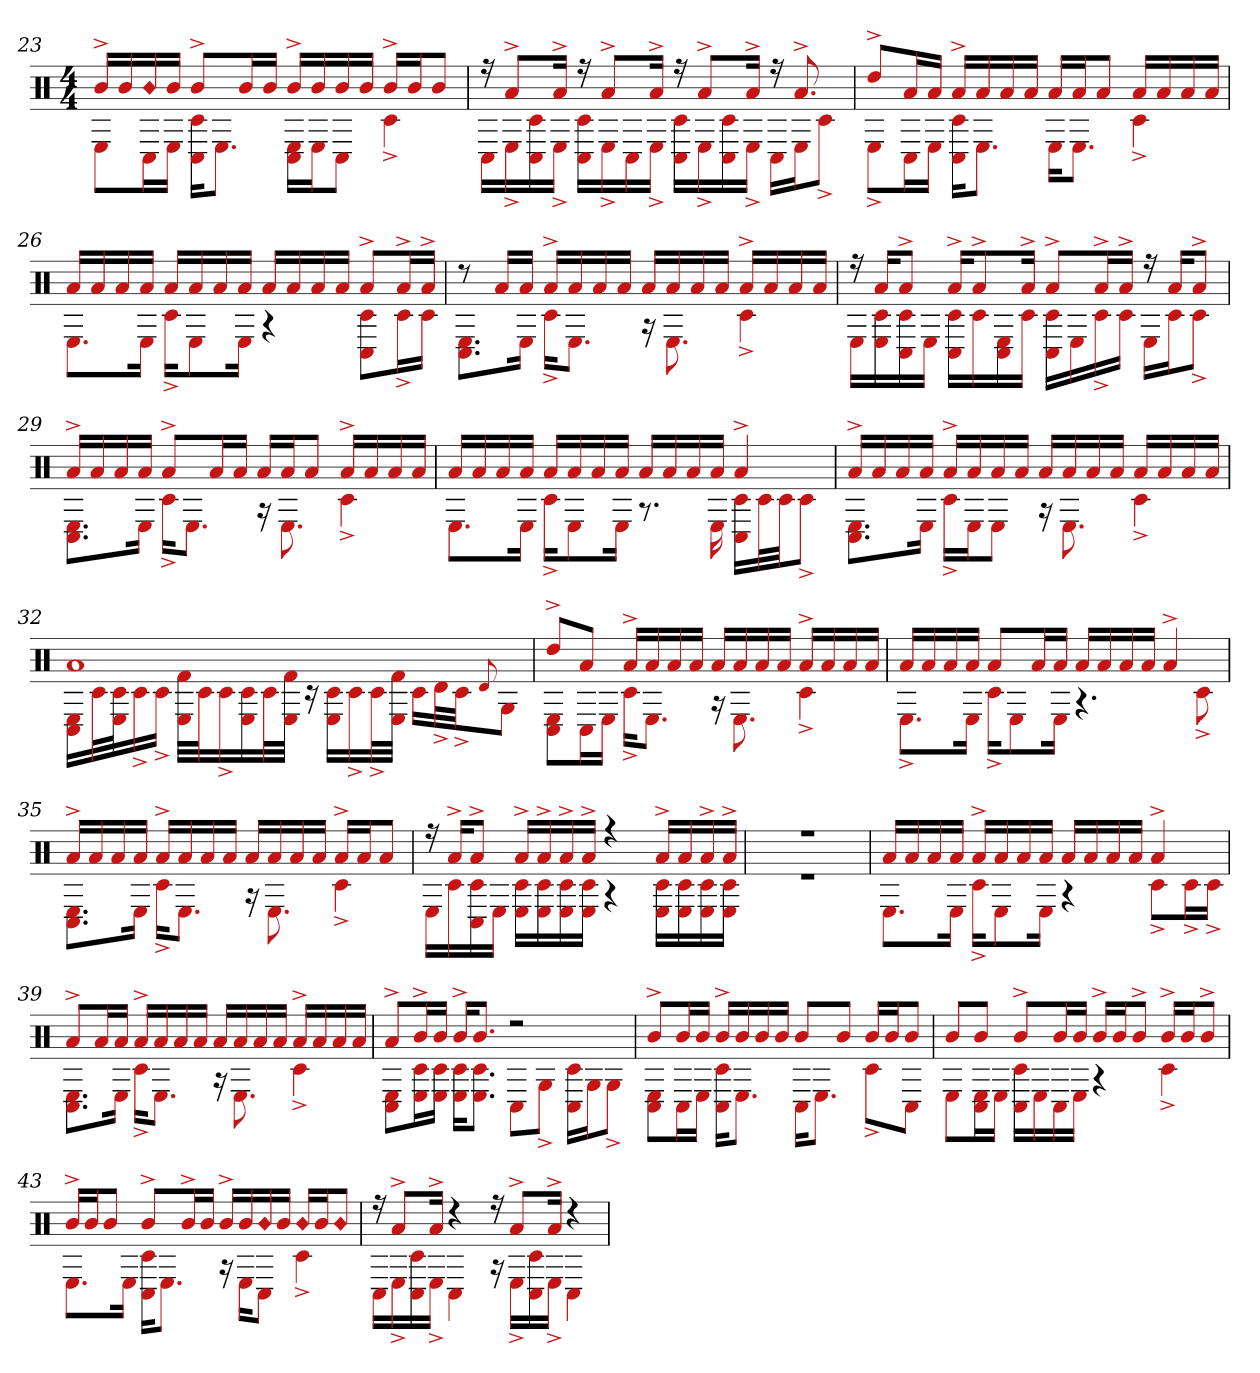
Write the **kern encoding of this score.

**kern
*part1
*staff1
*clefX
*k[]
*M4/4
=23
*^
16b^LL	8EL
16b	.
!LO:N:head=diamond	!
16b	16C#L
16bJJ	16EJJ
8b^L	16C# 16c#KL
.	8.EJ
16bL	.
16bJJ	.
16b^LL	16E 16C#LL
16b	16EJ
16b	8C#J
16bJJ	.
16b^LL	4c#^
16bJ	.
8bJ	.
=24	=24
16r	16C#LL
8a^L	16E^
.	16C# 16c#
16a^Jk	16E^JJ
16r	16C# 16c#LL
8a^L	16E^
.	16C#
16a^Jk	16E^JJ
16r	16C# 16c#LL
8a^L	16E^
.	16c# 16C#
16a^Jk	16E^JJ
16r	16C#LL
8.a^	16EJ
.	8c#^J
=25	=25
8dd^L	8E^L
16aL	16C#L
16aJJ	16EJJ
16a^LL	16C# 16c#KL
16a	8.EJ
16a	.
16aJJ	.
16aLL	16EKL
16aJ	8.EJ
8aJ	.
16aLL	4c#^
16a	.
16a	.
16aJJ	.
=26	=26
16aLL	8.EL
16a	.
16a	.
16aJJ	16EJk
16aLL	16c#^KL
16a	8E
16a	.
16aJJ	16EJk
16aLL	4r
16a	.
16a	.
16aJJ	.
8a^L	8C# 8c#L
16a^L	16c#^L
16a^JJ	16c#JJ
=27	=27
8r	8.E 8.C#L
16aLL	.
16aJJ	16EJk
16a^LL	16c#^KL
16a	8.EJ
16a	.
16aJJ	.
16aLL	16r
16a	8.E
16a	.
16aJJ	.
16a^LL	4c#^
16a	.
16a	.
16aJJ	.
=28	=28
16r	16ELL
16aKL	16E 16c#
8a^J	16C# 16c#
.	16EJJ
16a^KL	16C# 16c#LL
8a^	16c#
.	16E 16C#
16a^Jk	16c#JJ
8a^L	16C# 16c#LL
.	16E
16a^L	16c#^
16a^JJ	16c#JJ
16r	16ELL
16aKL	16c#J
8a^J	8c#^J
=29	=29
16a^LL	8.C# 8.EL
16a	.
16a	.
16aJJ	16EJk
8a^L	16c#^KL
.	8.EJ
16aL	.
16aJJ	.
16aLL	16r
16aJ	8.E
8aJ	.
16a^LL	4c#^
16a	.
16a	.
16aJJ	.
=30	=30
16aLL	8.EL
16a	.
16a	.
16aJJ	16EJk
16aLL	16c#^KL
16a	8E
16a	.
16aJJ	16EJk
16aLL	8.r
16a	.
16a	.
16aJJ	16E
4a^	16c# 16C#LL
.	32c#L
.	32c#JJ
.	8c#^J
=31	=31
16a^LL	8.C# 8.EL
16a	.
16a	.
16aJJ	16EJk
16a^LL	16c#^LL
16a	16EJ
16a	8EJ
16aJJ	.
16aLL	16r
16a	8.E
16a	.
16aJJ	.
16aLL	4c#^
16a	.
16a	.
16aJJ	.
=32	=32
1a	16E 16C#LL
.	32c#L
.	32c# 32EJ
.	16c#^
.	16c#^JJ
.	32E 32f#LLL
.	32c#J
.	16c#^
.	16E 16c#
.	32c#L
.	32E 32f#JJJ
.	16r
.	16c# 16ELL
.	16c#^
.	32c#^L
.	32E 32f#JJJ
.	16c#LL
.	32d^L
.	32c#^JJ
.	8qqd
.	8GJ
=33	=33
8dd^L	8E 8C#L
8aJ	16C#L
.	16EJJ
16a^LL	16c#^KL
16a	8.EJ
16a	.
16aJJ	.
16aLL	16r
16a	8.E
16a	.
16aJJ	.
16a^LL	4c#^
16a	.
16a	.
16aJJ	.
=34	=34
16aLL	8.E^L
16a	.
16a	.
16aJJ	16EJk
8aL	16c#^KL
.	8E
16aL	.
16aJJ	16EJk
16aLL	4.r
16a	.
16a	.
16aJJ	.
4a^	.
.	8c#^
=35	=35
16a^LL	8.E 8.C#L
16a	.
16a	.
16aJJ	16EJk
16a^LL	16c#^KL
16a	8.EJ
16a	.
16aJJ	.
16aLL	16r
16a	8.E
16a	.
16aJJ	.
16a^LL	4c#^
16aJ	.
8aJ	.
=36	=36
16r	16ELL
16a^KL	16c#
8a^J	16C# 16c#
.	16EJJ
16a^LL	16c# 16ELL
16a^	16c# 16E
16a^	16c# 16E
16a^JJ	16c# 16EJJ
4r	4r
16a^LL	16E 16c#LL
16a	16E 16c#
16a^	16E 16c#
16a^JJ	16c# 16EJJ
=37	=37
1r	1r
=38	=38
16aLL	8.EL
16a	.
16a	.
16aJJ	16EJk
16a^LL	16c#^KL
16a	8E
16a	.
16aJJ	16EJk
16aLL	4r
16a	.
16a	.
16aJJ	.
4a^	8c#^L
.	16c#^L
.	16c#^JJ
=39	=39
8a^L	8.C# 8.EL
16aL	.
16aJJ	16EJk
16a^LL	16c#^KL
16a	8.EJ
16a	.
16aJJ	.
16aLL	16r
16a	8.E
16a	.
16aJJ	.
16a^LL	4c#^
16a	.
16a	.
16aJJ	.
=40	=40
8a^L	8C# 8EL
16b^L	16E 16c#L
16bJJ	16E 16c#JJ
16b^KL	16c# 16EKL
8.bJ	8.E 8.c#J
2r	8C#L
.	8G^J
.	16c# 16C#LL
.	16GJ
.	8G^J
=41	=41
8b^L	8C# 8EL
16bL	16C#L
16bJJ	16EJJ
16b^LL	16c# 16C#KL
16b	8.EJ
16b	.
16bJJ	.
8bL	16C#KL
.	8.EJ
8bJ	.
16bLL	8c#^L
16bJ	.
8bJ	8C#J
=42	=42
8bL	8EL
8bJ	16C# 16EL
.	16EJJ
8b^L	16C# 16c#LL
.	16E
16bL	16C#
16bJJ	16EJJ
16b^LL	4r
16bJ	.
8b^J	.
16b^LL	4c#^
16bJ	.
8b^J	.
=43	=43
16b^LL	8.EL
16bJ	.
8bJ	.
.	16EJk
8b^L	16C# 16c#KL
.	8.EJ
16b^L	.
16bJJ	.
16b^LL	16r
16b	16EKL
!LO:N:head=diamond	!
16b	8C#J
16bJJ	.
!LO:N:head=diamond	!
16bLL	4c#^
16bJ	.
!LO:N:head=diamond	!
8bJ	.
=44	=44
16r	16C#LL
8a^L	16E^
.	16C# 16c#
16a^Jk	16E^JJ
4r	4C#
16r	16r
8a^L	16E^LL
.	16C# 16c#
16a^Jk	16E^JJ
4r	4C#
*v	*v
=
*-
